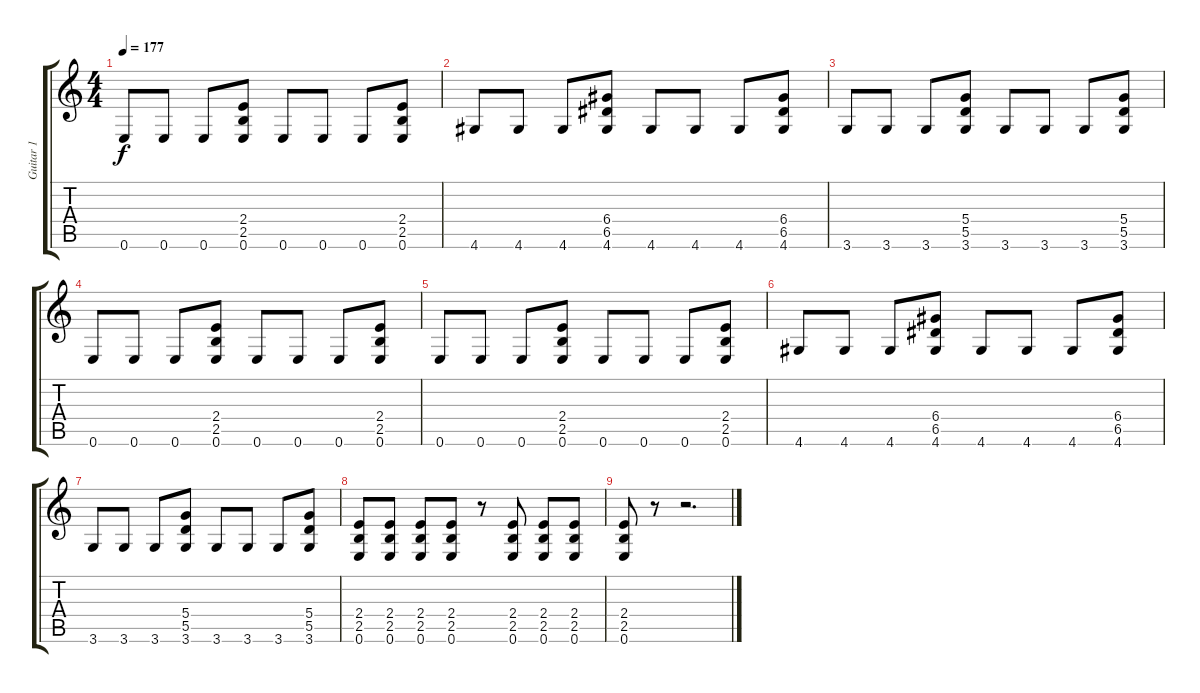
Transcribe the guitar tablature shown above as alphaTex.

\track ("Guitar 1" "Guitar 1") {instrument distortionguitar}
\staff {score tabs}
\tuning (E4 B3 G3 D3 A2 E2) {hide}
\ts (4 4)
\tempo 177
\clef g2
\ks c
0.6.8{dy f} 0.6.8 0.6.8 (2.4 2.5 0.6).8 0.6.8 0.6.8 0.6.8 (2.4 2.5 0.6).8 |
4.6.8 4.6.8 4.6.8 (6.4 6.5 4.6).8 4.6.8 4.6.8 4.6.8 (6.4 6.5 4.6).8 |
3.6.8 3.6.8 3.6.8 (5.4 5.5 3.6).8 3.6.8 3.6.8 3.6.8 (5.4 5.5 3.6).8 |
0.6.8 0.6.8 0.6.8 (2.4 2.5 0.6).8 0.6.8 0.6.8 0.6.8 (2.4 2.5 0.6).8 |
0.6.8 0.6.8 0.6.8 (2.4 2.5 0.6).8 0.6.8 0.6.8 0.6.8 (2.4 2.5 0.6).8 |
4.6.8 4.6.8 4.6.8 (6.4 6.5 4.6).8 4.6.8 4.6.8 4.6.8 (6.4 6.5 4.6).8 |
3.6.8 3.6.8 3.6.8 (5.4 5.5 3.6).8 3.6.8 3.6.8 3.6.8 (5.4 5.5 3.6).8 |
(2.4 2.5 0.6).8 (2.4 2.5 0.6).8 (2.4 2.5 0.6).8 (2.4 2.5 0.6).8 r.8 (2.4 2.5 0.6).8 (2.4 2.5 0.6).8 (2.4 2.5 0.6).8 |
(2.4 2.5 0.6).8 r.8 r.2{d}
